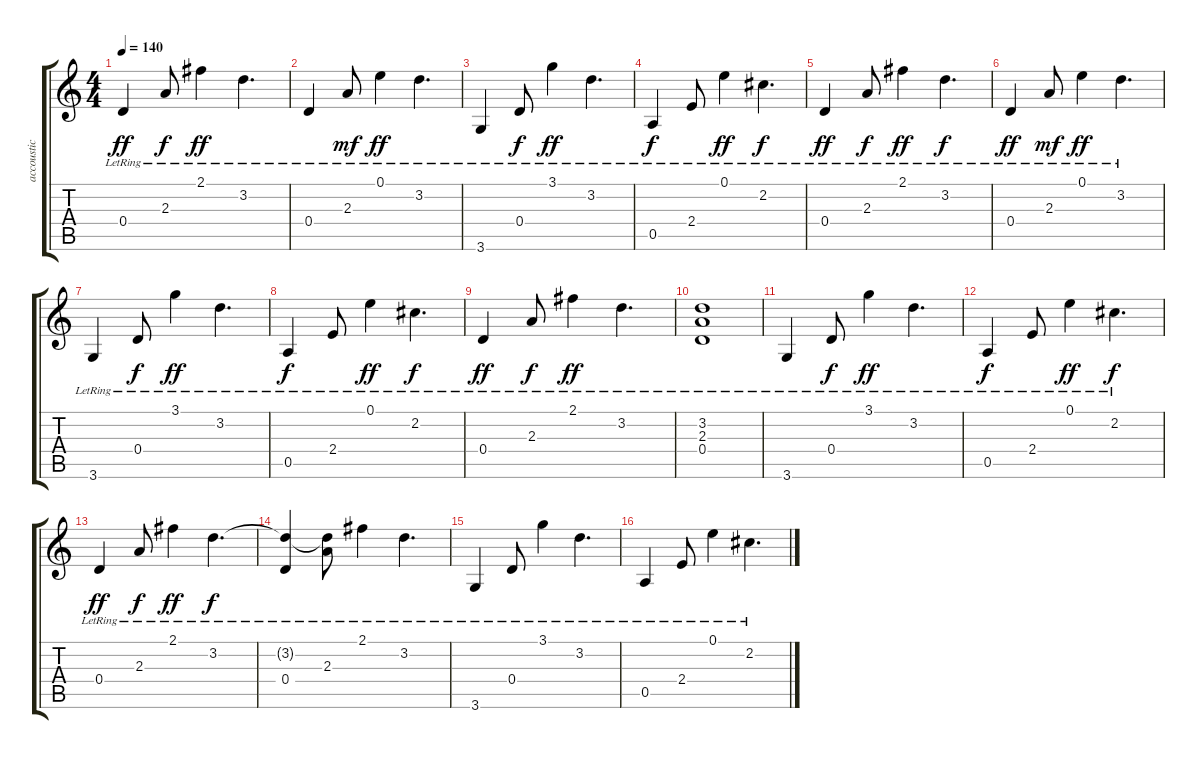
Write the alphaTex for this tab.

\track ("accoustic guitar" "accoustic ") {instrument acousticguitarsteel}
\staff {score tabs}
\tuning (E4 B3 G3 D3 A2 E2) {hide}
\ts (4 4)
\tempo 140
\clef g2
\ks c
0.4{lr}.4{dy ff} 2.3{lr}.8{dy f} 2.1{lr}.4{dy ff} 3.2{lr}.4{d} |
0.4{lr}.4 2.3{lr}.8{dy mf} 0.1{lr}.4{dy ff} 3.2{lr}.4{d} |
3.6{lr}.4 0.4{lr}.8{dy f} 3.1{lr}.4{dy ff} 3.2{lr}.4{d} |
0.5{lr}.4{dy f} 2.4{lr}.8 0.1{lr}.4{dy ff} 2.2{lr}.4{d dy f} |
0.4{lr}.4{dy ff} 2.3{lr}.8{dy f} 2.1{lr}.4{dy ff} 3.2{lr}.4{d dy f} |
0.4{lr}.4{dy ff} 2.3{lr}.8{dy mf} 0.1{lr}.4{dy ff} 3.2{lr}.4{d} |
3.6{lr}.4 0.4{lr}.8{dy f} 3.1{lr}.4{dy ff} 3.2{lr}.4{d} |
0.5{lr}.4{dy f} 2.4{lr}.8 0.1{lr}.4{dy ff} 2.2{lr}.4{d dy f} |
0.4{lr}.4{dy ff} 2.3{lr}.8{dy f} 2.1{lr}.4{dy ff} 3.2{lr}.4{d} |
(3.2 2.3 0.4{lr}).1 |
3.6{lr}.4 0.4{lr}.8{dy f} 3.1{lr}.4{dy ff} 3.2{lr}.4{d} |
0.5{lr}.4{dy f} 2.4{lr}.8 0.1{lr}.4{dy ff} 2.2{lr}.4{d dy f} |
0.4{lr}.4{dy ff} 2.3{lr}.8{dy f} 2.1{lr}.4{dy ff} 3.2{lr}.4{d dy f} |
(3.2{t} 0.4{lr}).4 (3.2{t} 2.3{lr}).8 2.1{lr}.4 3.2{lr}.4{d} |
3.6{lr}.4 0.4{lr}.8 3.1{lr}.4 3.2{lr}.4{d} |
0.5{lr}.4 2.4{lr}.8 0.1{lr}.4 2.2{lr}.4{d}
